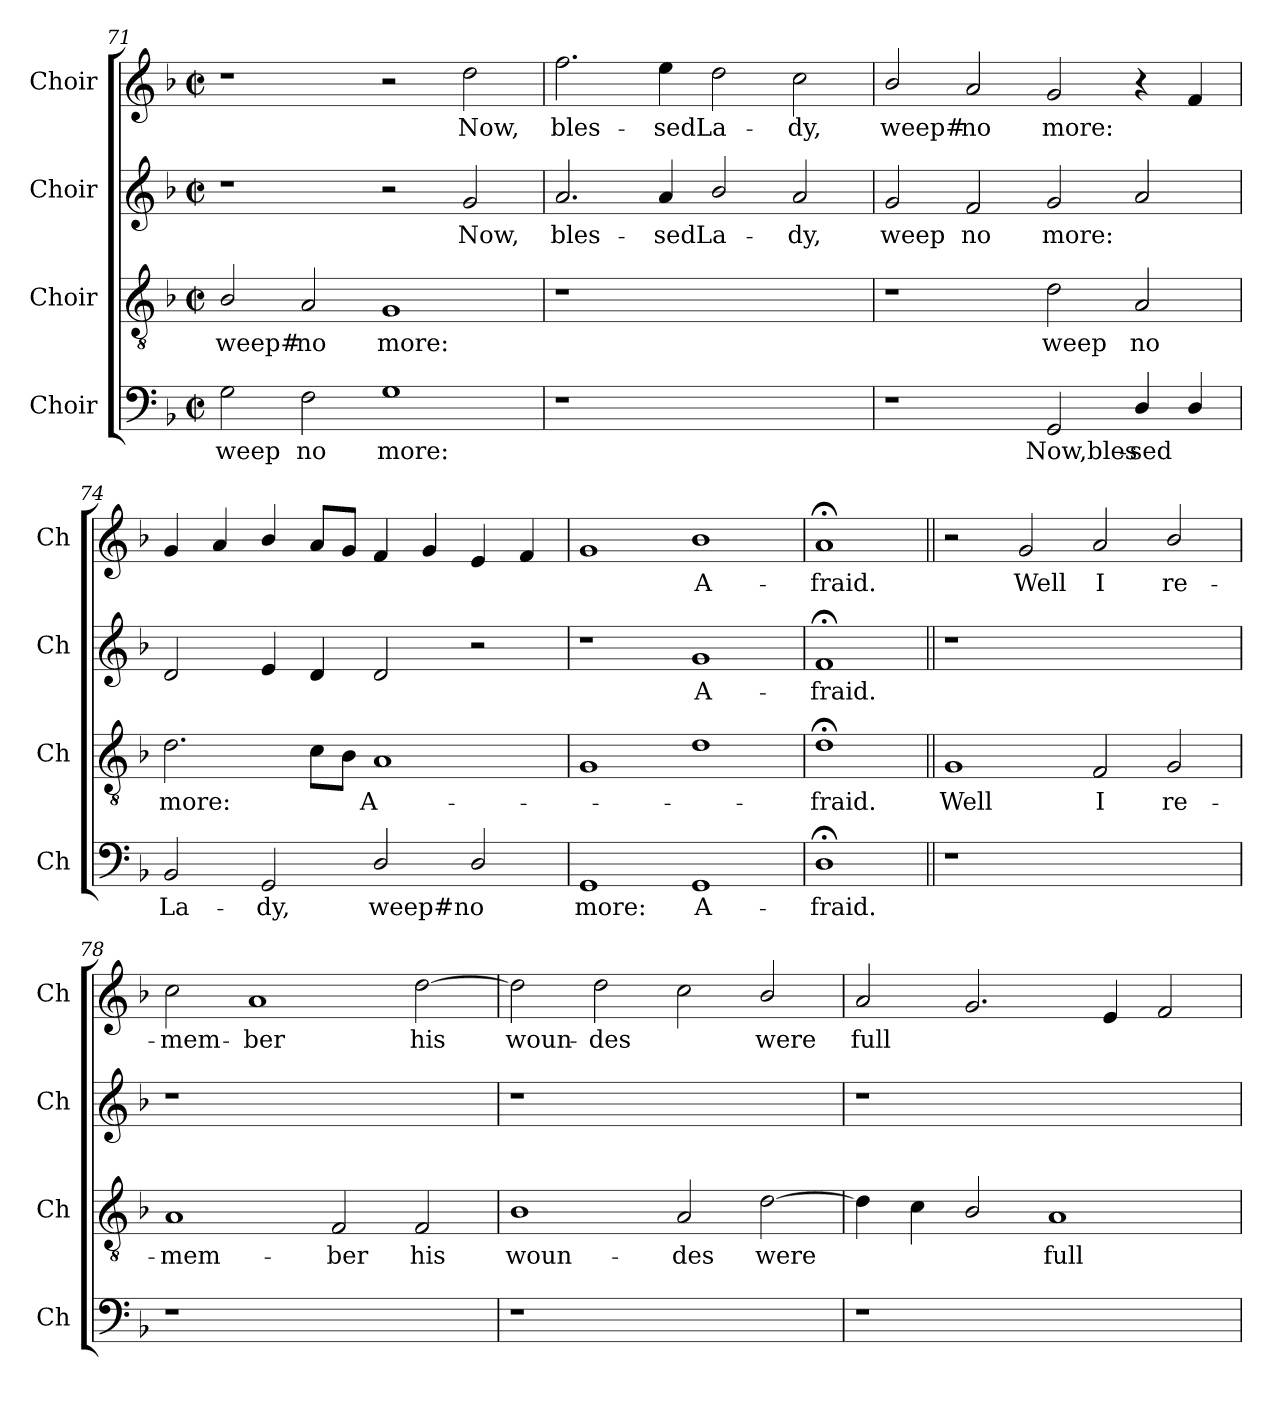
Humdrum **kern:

**kern	**text	**kern	**text	**kern	**text	**kern	**text
*part4	*part4	*part3	*part3	*part2	*part2	*part1	*part1
*staff4	*staff4	*staff3	*staff3	*staff2	*staff2	*staff1	*staff1
*I"Choir	*	*I"Choir	*	*I"Choir	*	*I"Choir	*
*I'Ch	*	*I'Ch	*	*I'Ch	*	*I'Ch	*
*clefF4	*	*clefGv2	*	*clefG2	*	*clefG2	*
*k[b-]	*	*k[b-]	*	*k[b-]	*	*k[b-]	*
*M2/2	*	*M2/2	*	*M2/2	*	*M2/2	*
*met(c|)	*	*met(c|)	*	*met(c|)	*	*met(c|)	*
=71	=71	=71	=71	=71	=71	=71	=71
!	!LO:LY:b	!	!LO:LY:b	!	!	!	!
2G\	weep	2B-/	weep#	1r	.	1r	.
!	!LO:LY:b	!	!LO:LY:b	!	!	!	!
2F\	no	2A/	no	.	.	.	.
!	!LO:LY:b	!	!LO:LY:b	!	!	!	!
1G	more:	1G	more:	2r	.	2r	.
!	!	!	!	!	!LO:LY:b	!	!LO:LY:b
.	.	.	.	2g/	Now,	2dd\	Now,
=72	=72	=72	=72	=72	=72	=72	=72
!	!	!	!	!	!LO:LY:b	!	!LO:LY:b
1r	.	1r	.	2.a/	bles-	2.ff\	bles-
!	!	!	!	!	!LO:LY:b	!	!LO:LY:b
.	.	.	.	4a/	-sedLa-	4ee\	-sedLa-
1ryy	.	1ryy	.	2b-/	.	2dd\	.
!	!	!	!	!	!LO:LY:b	!	!LO:LY:b
.	.	.	.	2a/	-dy,	2cc\	-dy,
=73	=73	=73	=73	=73	=73	=73	=73
!	!	!	!	!	!LO:LY:b	!	!LO:LY:b
1r	.	1r	.	2g/	weep	2b-/	weep#
!	!	!	!	!	!LO:LY:b	!	!LO:LY:b
.	.	.	.	2f/	no	2a/	no
!	!LO:LY:b	!	!LO:LY:b	!	!LO:LY:b	!	!LO:LY:b
2GG/	Now,bles-	2d\	weep	2g/	more:	2g/	more:
!	!LO:LY:b	!	!LO:LY:b	!	!	!	!
4D/	-sed	2A/	no	2a/	.	4r	.
4D/	.	.	.	.	.	4f/	.
!!LO:LB:g=z
=74	=74	=74	=74	=74	=74	=74	=74
!	!LO:LY:b	!	!LO:LY:b	!	!	!	!
2BB-/	La-	2.d\	more:	2d/	.	4g/	.
.	.	.	.	.	.	4a/	.
!	!LO:LY:b	!	!	!	!	!	!
2GG/	-dy,	.	.	4e/	.	4b-/	.
.	.	8cL	.	4d/	.	8aL	.
.	.	8B-J	.	.	.	8gJ	.
!	!LO:LY:b	!	!LO:LY:b	!	!	!	!
2D/	weep#no	1A	A-	2d/	.	4f/	.
.	.	.	.	.	.	4g/	.
2D/	.	.	.	2r	.	4e/	.
.	.	.	.	.	.	4f/	.
=75	=75	=75	=75	=75	=75	=75	=75
!	!LO:LY:b	!	!	!	!	!	!
1GG	more:	1G	.	1r	.	1g	.
!	!LO:LY:b	!	!	!	!LO:LY:b	!	!LO:LY:b
1GG	A-	1d	.	1g	A-	1b-	A-
=76	=76	=76	=76	=76	=76	=76	=76
!	!LO:LY:b	!	!LO:LY:b	!	!LO:LY:b	!	!LO:LY:b
1D;<	-fraid.	1d;<	-fraid.	1f;	-fraid.	1a;	-fraid.
=77||	=77||	=77||	=77||	=77||	=77||	=77||	=77||
!	!	!	!LO:LY:b	!	!	!	!
1r	.	1G	Well	1r	.	2r	.
!	!	!	!	!	!	!	!LO:LY:b
.	.	.	.	.	.	2g/	Well
!	!	!	!LO:LY:b	!	!	!	!LO:LY:b
1ryy	.	2F/	I	1ryy	.	2a/	I
!	!	!	!LO:LY:b	!	!	!	!LO:LY:b
.	.	2G/	re-	.	.	2b-/	re-
=78	=78	=78	=78	=78	=78	=78	=78
!	!	!	!LO:LY:b	!	!	!	!LO:LY:b
1r	.	1A	-mem-	1r	.	2cc\	-mem-
!	!	!	!	!	!	!	!LO:LY:b
.	.	.	.	.	.	1a	-ber
!	!	!	!LO:LY:b	!	!	!	!
1ryy	.	2F/	-ber	1ryy	.	.	.
!	!	!	!LO:LY:b	!	!	!	!LO:LY:b
.	.	2F/	his	.	.	[2dd\	his
=79	=79	=79	=79	=79	=79	=79	=79
!	!	!	!LO:LY:b	!	!	!	!LO:LY:b
1r	.	1B-	woun-	1r	.	2dd\]	woun-
!	!	!	!	!	!	!	!LO:LY:b
.	.	.	.	.	.	2dd\	-des
!	!	!	!LO:LY:b	!	!	!	!
1ryy	.	2A/	-des	1ryy	.	2cc\	.
!	!	!	!LO:LY:b	!	!	!	!LO:LY:b
.	.	[2d\	were	.	.	2b-/	were
!!LO:LB:g=z
=80	=80	=80	=80	=80	=80	=80	=80
!	!	!	!	!	!	!	!LO:LY:b
1r	.	4d\]	.	1r	.	2a/	full
.	.	4c\	.	.	.	.	.
.	.	2B-/	.	.	.	2.g/	.
!	!	!	!LO:LY:b	!	!	!	!
1ryy	.	1A	full	1ryy	.	.	.
.	.	.	.	.	.	4e/	.
.	.	.	.	.	.	2f/	.
=	=	=	=	=	=	=	=
*-	*-	*-	*-	*-	*-	*-	*-
